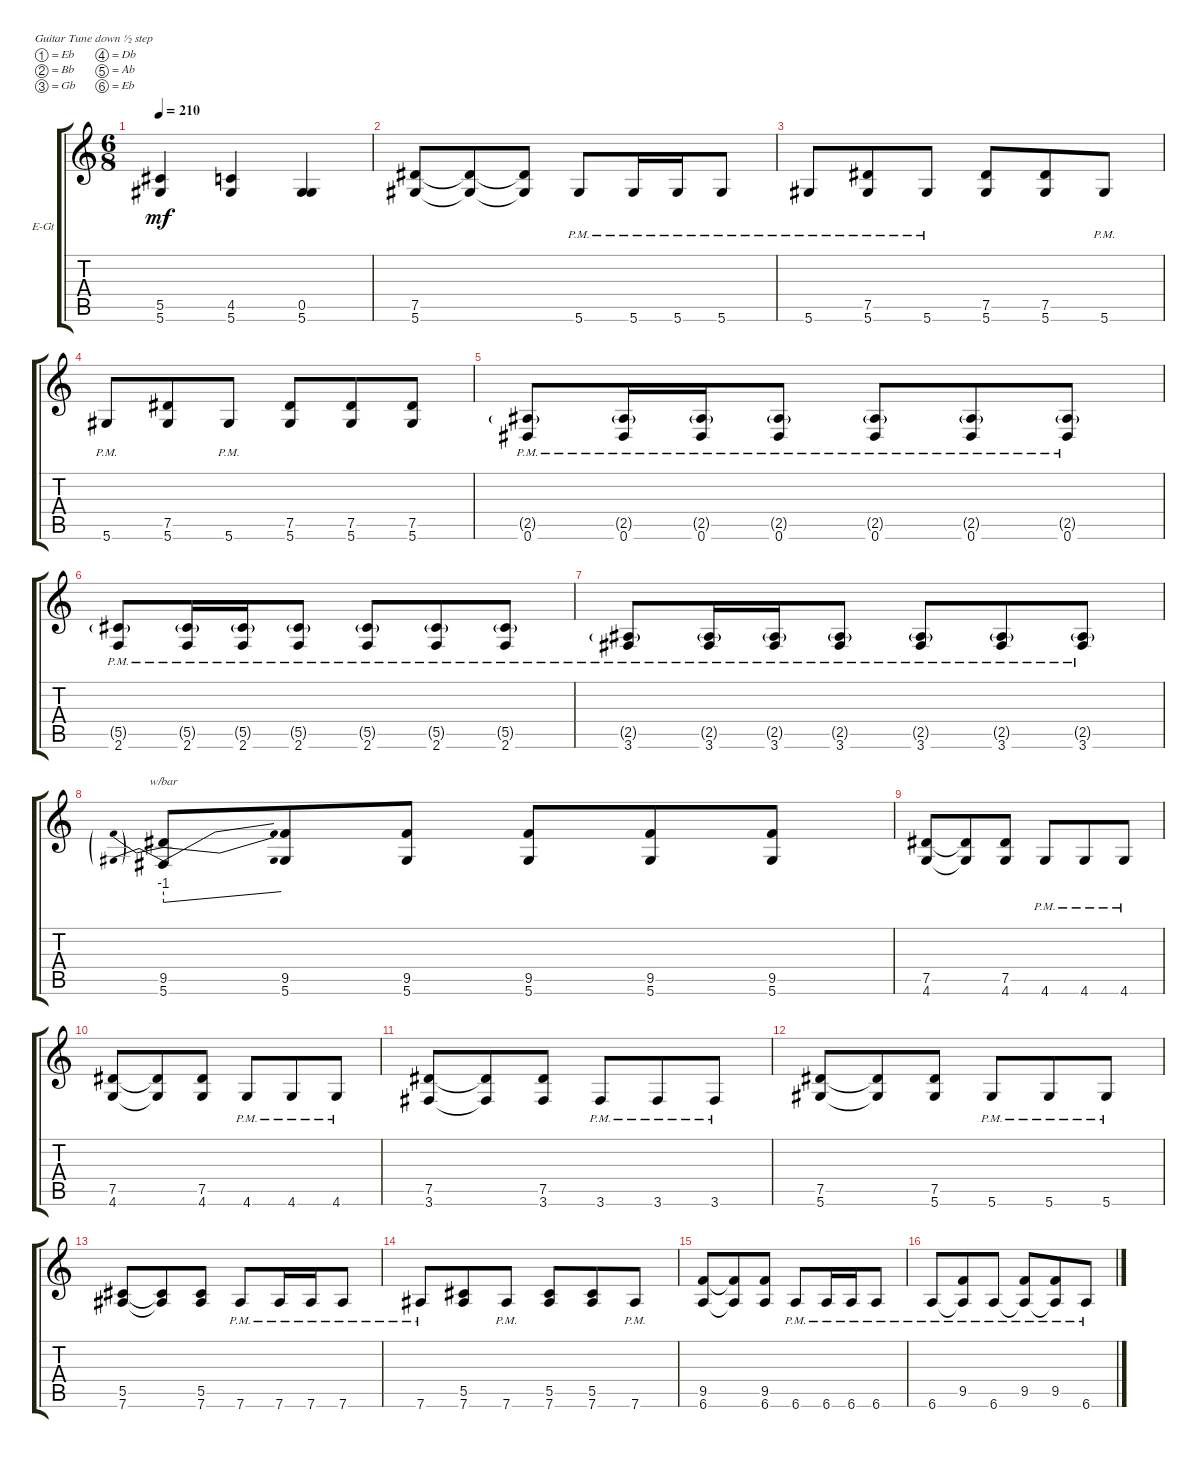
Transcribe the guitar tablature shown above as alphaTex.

\bracketExtendMode groupsimilarinstruments
\firstSystemTrackNameOrientation horizontal
\otherSystemsTrackNameOrientation horizontal
\track ("left" "E-Gt") {instrument distortionguitar}
\staff {score tabs}
\tuning (Eb4 Bb3 Gb3 Db3 Ab2 Eb2)
\ts (6 8)
\tempo 210
\clef g2
\ks c
(5.6 5.5).4{dy mf} (5.6 4.5).4 (5.6 0.5).4 |
(5.6 7.5).8 (5.6{t} 7.5{t}).8 (5.6{t} 7.5{t}).8 5.6{pm}.8 5.6{pm}.16 5.6{pm}.16 5.6{pm}.8 |
5.6{pm}.8 (5.6{pm} 7.5).8 5.6{pm}.8 (7.5 5.6).8 (7.5 5.6).8 5.6{pm}.8 |
5.6{pm}.8 (7.5 5.6).8 5.6{pm}.8 (7.5 5.6).8 (7.5 5.6).8 (7.5 5.6).8 |
(0.6{pm} 2.5{g pm}).8 (0.6{pm} 2.5{g}).16 (0.6{pm} 2.5{g pm}).16 (0.6{pm} 2.5{g pm}).8 (0.6{pm} 2.5{g pm}).8 (0.6{pm} 2.5{g pm}).8 (0.6{pm} 2.5{g pm}).8 |
(2.6{pm} 5.5{g pm}).8 (2.6{pm} 5.5{g pm}).16 (2.6{pm} 5.5{g pm}).16 (2.6{pm} 5.5{g pm}).8 (2.6{pm} 5.5{g pm}).8 (2.6{pm} 5.5{g pm}).8 (2.6{pm} 5.5{g pm}).8 |
(3.6{pm} 2.5{g pm}).8 (3.6{pm} 2.5{g pm}).16 (3.6{pm} 2.5{g pm}).16 (3.6{pm} 2.5{g pm}).8 (3.6{pm} 2.5{g pm}).8 (3.6{pm} 2.5{g pm}).8 (3.6{pm} 2.5{g pm}).8 |
(5.6 9.5).8{tbe (predivedive default 0 -4 30 0)} (9.5 5.6).8 (9.5 5.6).8 (9.5 5.6).8 (9.5 5.6).8 (9.5 5.6).8 |
(4.6 7.5).8 (4.6{t} 7.5{t}).8 (4.6 7.5).8 4.6{pm}.8 4.6{pm}.8 4.6{pm}.8 |
(4.6 7.5).8 (4.6{t} 7.5{t}).8 (4.6 7.5).8 4.6{pm}.8 4.6{pm}.8 4.6{pm}.8 |
(3.6 7.5).8 (3.6{t} 7.5{t}).8 (3.6 7.5).8 3.6{pm}.8 3.6{pm}.8 3.6{pm}.8 |
(5.6 7.5).8 (7.5{t} 5.6{t}).8 (5.6 7.5).8 5.6{pm}.8 5.6{pm}.8 5.6{pm}.8 |
(7.6 5.5).8 (7.6{t} 5.5{t}).8 (7.6 5.5).8 7.6{pm}.8 7.6{pm}.16 7.6{pm}.16 7.6{pm}.8 |
7.6{pm}.8 (5.5 7.6).8 7.6{pm}.8 (5.5 7.6).8 (5.5 7.6).8 7.6{pm}.8 |
(9.5 6.6).8 (6.6{t} 9.5{t}).8 (6.6 9.5).8 6.6{pm}.8 6.6{pm}.16 6.6{pm}.16 6.6{pm}.8 |
6.6{pm}.8 (9.5 6.6{pm t}).8 6.6{pm}.8 (9.5 6.6{pm t}).8 (9.5 6.6{pm t}).8 6.6{pm}.8
